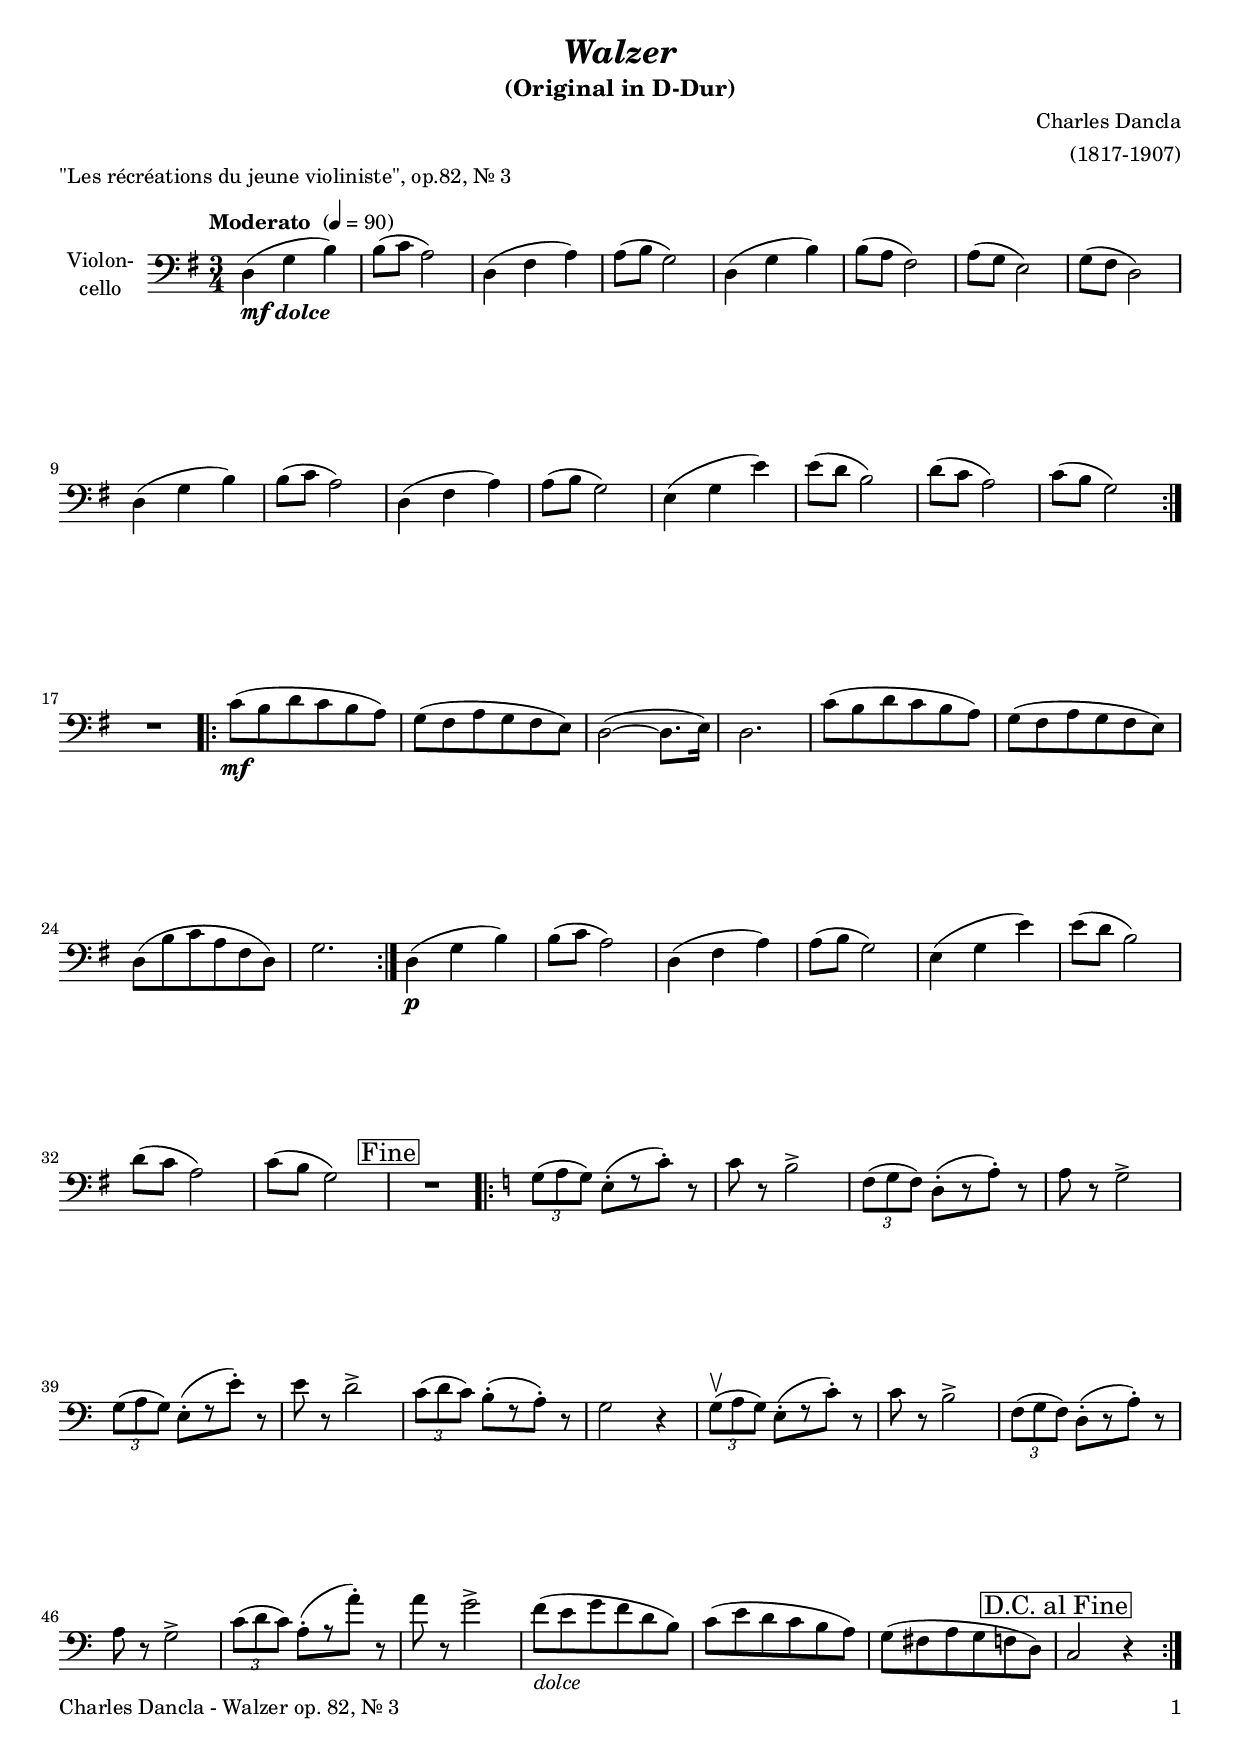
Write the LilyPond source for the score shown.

\version "2.24.3"
\include "deutsch.ly"

#(set-global-staff-size 18)

\header {
  title     = \markup \bold \italic "Walzer"
  subtitle  = "(Original in D-Dur)"
  composer  = "Charles Dancla"
  arranger  = "(1817-1907)"
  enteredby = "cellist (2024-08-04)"
  piece     = "\"Les récréations du jeune violiniste\", op.82, Nr. 3"
}

voiceconsts = {
  \key d \major
  \time 3/4
  \clef "bass"
%  \numericTimeSignature
  \compressEmptyMeasures
  % Set default beaming for all staves
%  \set Timing.beamExceptions = #'()
%  \set Timing.baseMoment     = #(ly:make-moment 1 4)
%  \set Timing.beatStructure  = #'(1 1 1)
  \tempo "Moderato " 4=90
}

mist = "string ensemble 1"
mivl = "violin"
miba = "cello"
mipz = "pizzicato strings"

atem = \markup { \large "a tempo" }
dcaf = \mark \markup \box "D.C. al Fine"
dolc = \markup { \italic "dolce" }
fine = \mark \markup \box "Fine"
larg = \markup { \large "Largamente" }
mfdl = \markup { \dynamic mf \bold \italic "dolce" }
most = \markup "molto stacc."
rall = \markup { \large "rall." }
ritn = \markup "riten."
simi = \markup \italic "simile"

va = \relative c' {
  \voiceconsts

  \repeat volta 2 {
    a4(_\mfdl d fis)
    fis8( g e2)
    a,4( cis e)
    e8( fis d2)
    a4( d fis)
    fis8( e cis2)
    e8( d h2)
    d8( cis a2)

    a4( d fis)
    fis8( g e2)
    a,4( cis e)
    e8( fis d2)
    h4( d h')
    h8( a fis2)
    a8( g e2)
    g8( fis d2)
  } R2.

  \repeat volta 2 {
    g8(\mf fis a g fis e)
    d( cis e d cis h)
    a2(~ a8. h16)
    a2.
    g'8( fis a g fis e)
    d( cis e d cis h)
    a( fis' g e cis a)
    d2.
  }

  a4(\p d fis)
  fis8( g e2)
  a,4( cis e)
  e8( fis d2)
  h4( d h')
  h8( a fis2)
  a8( g e2)
  g8( fis d2) \fine
  R2. \key g \major

  \repeat volta 2 {
    \tuplet 3/2 4 { d8( e d) } h[(-. r g')]-. r
    g r fis2->
    \tuplet 3/2 4 { c8( d c) } a[(-. r e')]-. r
    e r d2->
    \tuplet 3/2 4 { d8( e d) } h[(-. r h')]-. r
    h r a2->
    \tuplet 3/2 4 { g8( a g) } fis[(-. r e)]-. r
    d2 r4
    \tuplet 3/2 4 { d8(\upbow e d) } h[(-. r g')]-. r

    g r fis2->
    \tuplet 3/2 4 { c8( d c) } a[(-. r e')]-. r
    e r d2->
    \tuplet 3/2 4 { g8( a g) } e[(-. r e')]-. r
    e r d2->
    c8(_\dolc h d c a fis)
    g( h a g fis e)
    d( cis e d c a) \dcaf
    g2 r4
  }
}


music = \new StaffGroup <<
      \new Staff {
	\set Staff.midiInstrument = \miba
	\set Staff.instrumentName = \markup \center-column { "Violon-" "cello" }
	\transpose d g, { \va }
      }
>>

\book {
   \paper {
    print-page-number = ##t
    print-first-page-number = ##t
    ragged-last-bottom = ##f
    oddHeaderMarkup = \markup \null
    evenHeaderMarkup = \markup \null
    oddFooterMarkup = \markup {
      \fill-line {
        \if \should-print-page-number
        "Charles Dancla - Walzer op. 82, Nr. 3" \fromproperty #'page:page-number-string
      }
    }
    evenFooterMarkup = \oddFooterMarkup
  } \score {
    \music
    \layout {}
  }

  \score {
    \unfoldRepeats \music

    \midi {
      \context {
        \Score
      }
    }
  }
}
